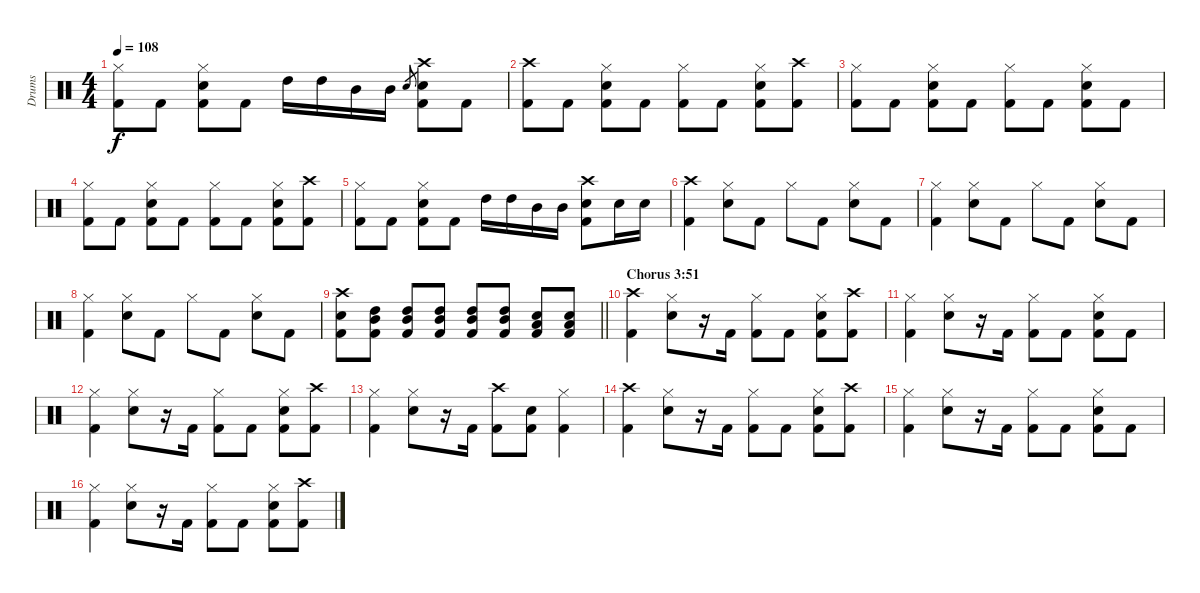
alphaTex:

\track ("Drums" "Drums") {instrument percussion}
\staff {score}
\articulation defaults
\ts (4 4)
\tempo 108
\clef neutral
\ks c
("Hi-Hat (closed)" "Kick (hit) 2").8{dy f} "Kick (hit) 2".8 ("Hi-Hat (closed)" "Electric Snare (hit)" "Kick (hit) 2").8 "Kick (hit) 2".8 "High Tom (hit)".16 "High Tom (hit)".16 "Mid Tom (hit)".16 "Mid Tom (hit)".16 "Electric Snare (hit)".8{gr} ("Crash high (hit)" "Electric Snare (hit)" "Kick (hit) 2").8 "Kick (hit) 2".8 |
("Crash high (hit)" "Kick (hit) 2").8 "Kick (hit) 2".8 ("Hi-Hat (closed)" "Electric Snare (hit)" "Kick (hit) 2").8 "Kick (hit) 2".8 ("Hi-Hat (closed)" "Kick (hit) 2").8 "Kick (hit) 2".8 ("Hi-Hat (closed)" "Electric Snare (hit)" "Kick (hit) 2").8 ("Crash high (hit)" "Kick (hit) 2").8 |
("Hi-Hat (closed)" "Kick (hit) 2").8 "Kick (hit) 2".8 ("Hi-Hat (closed)" "Electric Snare (hit)" "Kick (hit) 2").8 "Kick (hit) 2".8 ("Hi-Hat (closed)" "Kick (hit) 2").8 "Kick (hit) 2".8 ("Hi-Hat (closed)" "Electric Snare (hit)" "Kick (hit) 2").8 "Kick (hit) 2".8 |
("Hi-Hat (closed)" "Kick (hit) 2").8 "Kick (hit) 2".8 ("Hi-Hat (closed)" "Electric Snare (hit)" "Kick (hit) 2").8 "Kick (hit) 2".8 ("Hi-Hat (closed)" "Kick (hit) 2").8 "Kick (hit) 2".8 ("Hi-Hat (closed)" "Electric Snare (hit)" "Kick (hit) 2").8 ("Crash high (hit)" "Kick (hit) 2").8 |
("Hi-Hat (closed)" "Kick (hit) 2").8 "Kick (hit) 2".8 ("Hi-Hat (closed)" "Electric Snare (hit)" "Kick (hit) 2").8 "Kick (hit) 2".8 "High Tom (hit)".16 "High Tom (hit)".16 "Mid Tom (hit)".16 "Mid Tom (hit)".16 ("Crash high (hit)" "Electric Snare (hit)" "Kick (hit) 2").8 "Electric Snare (hit)".16 "Electric Snare (hit)".16 |
("Crash high (hit)" "Kick (hit) 2").4 ("Hi-Hat (closed)" "Electric Snare (hit)").8 "Kick (hit) 2".8 "Hi-Hat (closed)".8 "Kick (hit) 2".8 ("Hi-Hat (closed)" "Electric Snare (hit)").8 "Kick (hit) 2".8 |
("Hi-Hat (closed)" "Kick (hit) 2").4 ("Hi-Hat (closed)" "Electric Snare (hit)").8 "Kick (hit) 2".8 "Hi-Hat (closed)".8 "Kick (hit) 2".8 ("Hi-Hat (closed)" "Electric Snare (hit)").8 "Kick (hit) 2".8 |
("Hi-Hat (closed)" "Kick (hit) 2").4 ("Hi-Hat (closed)" "Electric Snare (hit)").8 "Kick (hit) 2".8 "Hi-Hat (closed)".8 "Kick (hit) 2".8 ("Hi-Hat (closed)" "Electric Snare (hit)").8 "Kick (hit) 2".8 |
\barLineRight lightlight
("Crash high (hit)" "Electric Snare (hit)" "Kick (hit) 2").8 ("Mid Tom (hit)" "High Tom (hit)" "Kick (hit) 2").8 ("Mid Tom (hit)" "High Tom (hit)" "Kick (hit) 2").8 ("Mid Tom (hit)" "High Tom (hit)" "Kick (hit) 2").8 ("Mid Tom (hit)" "High Tom (hit)" "Kick (hit) 2").8 ("Mid Tom (hit)" "High Tom (hit)" "Kick (hit) 2").8 ("Electric Snare (hit)" "Low Tom (hit)" "Kick (hit) 2").8 ("Electric Snare (hit)" "Low Tom (hit)" "Kick (hit) 2").8 |
\section ("" "Chorus 3:51")
("Crash high (hit)" "Kick (hit) 2").4 ("Hi-Hat (closed)" "Electric Snare (hit)").8 r.16 "Kick (hit) 2".16 ("Hi-Hat (closed)" "Kick (hit) 2").8 "Kick (hit) 2".8 ("Hi-Hat (closed)" "Electric Snare (hit)" "Kick (hit) 2").8 ("Crash high (hit)" "Kick (hit) 2").8 |
("Hi-Hat (closed)" "Kick (hit) 2").4 ("Hi-Hat (closed)" "Electric Snare (hit)").8 r.16 "Kick (hit) 2".16 ("Hi-Hat (closed)" "Kick (hit) 2").8 "Kick (hit) 2".8 ("Hi-Hat (closed)" "Electric Snare (hit)" "Kick (hit) 2").8 "Kick (hit) 2".8 |
("Hi-Hat (closed)" "Kick (hit) 2").4 ("Hi-Hat (closed)" "Electric Snare (hit)").8 r.16 "Kick (hit) 2".16 ("Hi-Hat (closed)" "Kick (hit) 2").8 "Kick (hit) 2".8 ("Hi-Hat (closed)" "Electric Snare (hit)" "Kick (hit) 2").8 ("Crash high (hit)" "Kick (hit) 2").8 |
("Hi-Hat (closed)" "Kick (hit) 2").4 ("Hi-Hat (closed)" "Electric Snare (hit)").8 r.16 "Kick (hit) 2".16 ("Crash high (hit)" "Kick (hit) 2").8 ("Electric Snare (hit)" "Kick (hit) 2").8 ("Hi-Hat (closed)" "Kick (hit) 2").4 |
("Crash high (hit)" "Kick (hit) 2").4 ("Hi-Hat (closed)" "Electric Snare (hit)").8 r.16 "Kick (hit) 2".16 ("Hi-Hat (closed)" "Kick (hit) 2").8 "Kick (hit) 2".8 ("Hi-Hat (closed)" "Electric Snare (hit)" "Kick (hit) 2").8 ("Crash high (hit)" "Kick (hit) 2").8 |
("Hi-Hat (closed)" "Kick (hit) 2").4 ("Hi-Hat (closed)" "Electric Snare (hit)").8 r.16 "Kick (hit) 2".16 ("Hi-Hat (closed)" "Kick (hit) 2").8 "Kick (hit) 2".8 ("Hi-Hat (closed)" "Electric Snare (hit)" "Kick (hit) 2").8 "Kick (hit) 2".8 |
("Hi-Hat (closed)" "Kick (hit) 2").4 ("Hi-Hat (closed)" "Electric Snare (hit)").8 r.16 "Kick (hit) 2".16 ("Hi-Hat (closed)" "Kick (hit) 2").8 "Kick (hit) 2".8 ("Hi-Hat (closed)" "Electric Snare (hit)" "Kick (hit) 2").8 ("Crash high (hit)" "Kick (hit) 2").8
